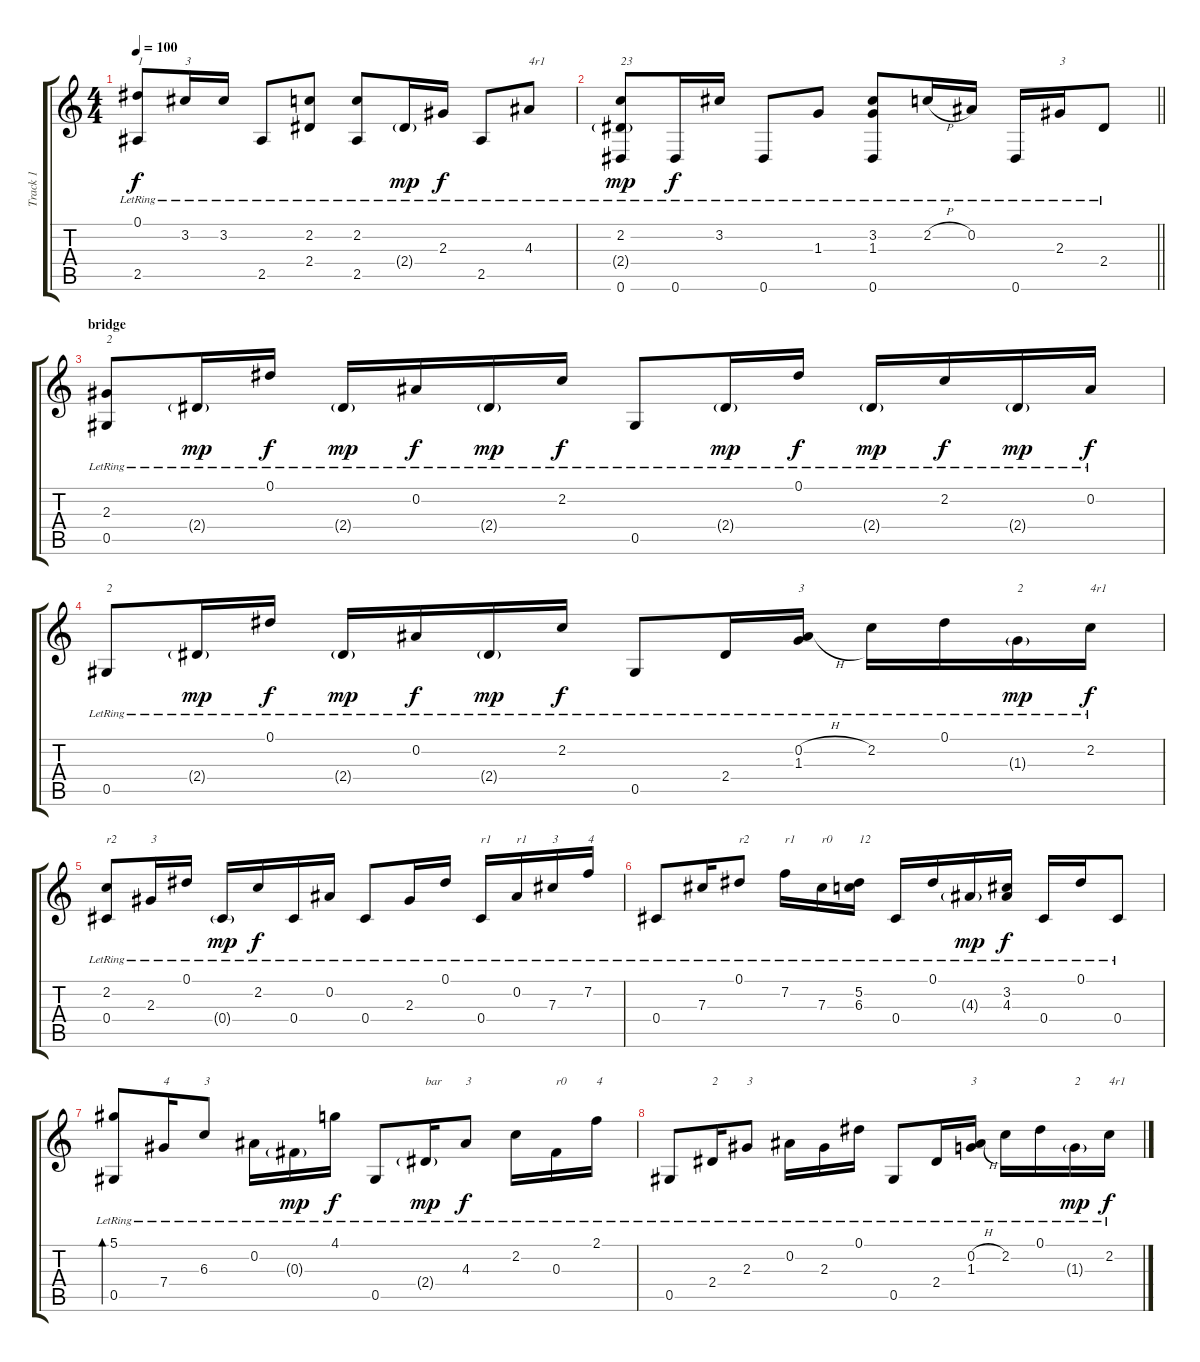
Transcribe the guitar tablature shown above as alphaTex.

\track ("Track 1" "Track 1") {instrument acousticguitarsteel}
\staff {score tabs}
\tuning (Eb4 Bb3 Gb3 Db3 Ab2 Eb2) {hide}
\ts (4 4)
\tempo 100
\clef g2
\ks c
(0.1{lr} 2.5{lr}).8{txt "1" dy f} 3.2{lr}.16{txt "3"} 3.2{lr}.16 2.5{lr}.8 (2.2{lr} 2.4{lr}).8 (2.2{lr} 2.5{lr}).8 2.4{g lr}.16{dy mp} 2.3{lr}.16{dy f} 2.5{lr}.8 4.3{lr}.8{txt "4r1"} |
\barLineRight lightlight
(2.2{lr} 2.4{g lr} 0.6{lr}).8{txt "23" dy mp} 0.6{lr}.16{dy f} 3.2{lr}.16 0.6{lr}.8 1.3{lr}.8 (3.2{lr} 1.3{lr} 0.6{lr}).8 2.2{h lr}.16 0.2{lr}.16 0.6{lr}.16 2.3{lr}.16{txt "3"} 2.4{lr}.8 |
\section ("" "bridge")
(2.3{lr} 0.5{lr}).8{txt "2"} 2.4{g lr}.16{dy mp} 0.1{lr}.16{dy f} 2.4{g lr}.16{dy mp} 0.2{lr}.16{dy f} 2.4{g lr}.16{dy mp} 2.2{lr}.16{dy f} 0.5{lr}.8 2.4{g lr}.16{dy mp} 0.1{lr}.16{dy f} 2.4{g lr}.16{dy mp} 2.2{lr}.16{dy f} 2.4{g lr}.16{dy mp} 0.2{lr}.16{dy f} |
0.5{lr}.8{txt "2"} 2.4{g lr}.16{dy mp} 0.1{lr}.16{dy f} 2.4{g lr}.16{dy mp} 0.2{lr}.16{dy f} 2.4{g lr}.16{dy mp} 2.2{lr}.16{dy f} 0.5{lr}.8 2.4{lr}.16 (0.2{h lr} 1.3{lr}).16{txt "3"} 2.2{lr}.16 0.1{lr}.16 1.3{g lr}.16{txt "2" dy mp} 2.2{lr}.16{txt "4r1" dy f} |
(2.2{lr} 0.4{lr}).8{txt "r2"} 2.3{lr}.16{txt "3"} 0.1{lr}.16 0.4{g lr}.16{dy mp} 2.2{lr}.16{dy f} 0.4{lr}.16 0.2{lr}.16 0.4{lr}.8 2.3{lr}.16 0.1{lr}.16 0.4{lr}.16{txt "r1"} 0.2{lr}.16{txt "r1"} 7.3{lr}.16{txt "3"} 7.2{lr}.16{txt "4"} |
0.4{lr}.8 7.3{lr}.16 0.1{lr}.8{txt "r2"} 7.2{lr}.16{txt "r1"} 7.3{lr}.16{txt "r0"} (5.2{lr} 6.3).16{txt "12"} 0.4{lr}.16 0.1{lr}.16 4.3{g lr}.16{dy mp} (3.2{lr} 4.3{lr}).16{dy f} 0.4{lr}.16 0.1{lr}.16 0.4{lr}.8 |
(5.1{lr} 0.5{lr}).8{bd 60} 7.4{lr}.16{txt "4"} 6.3{lr}.8{txt "3"} 0.2{lr}.16 0.3{g lr}.16{dy mp} 4.1{lr}.16{dy f} 0.5{lr}.8 2.4{g lr}.16{txt "bar" dy mp} 4.3{lr}.8{txt "3" dy f} 2.2{lr}.16 0.3{lr}.16{txt "r0"} 2.1{lr}.16{txt "4"} |
0.5{lr}.8 2.4{lr}.16{txt "2"} 2.3{lr}.8{txt "3"} 0.2{lr}.16 2.3{lr}.16 0.1{lr}.16 0.5{lr}.8 2.4{lr}.16 (0.2{h lr} 1.3{lr}).16{txt "3"} 2.2{lr}.16 0.1{lr}.16 1.3{g lr}.16{txt "2" dy mp} 2.2{lr}.16{txt "4r1" dy f}
